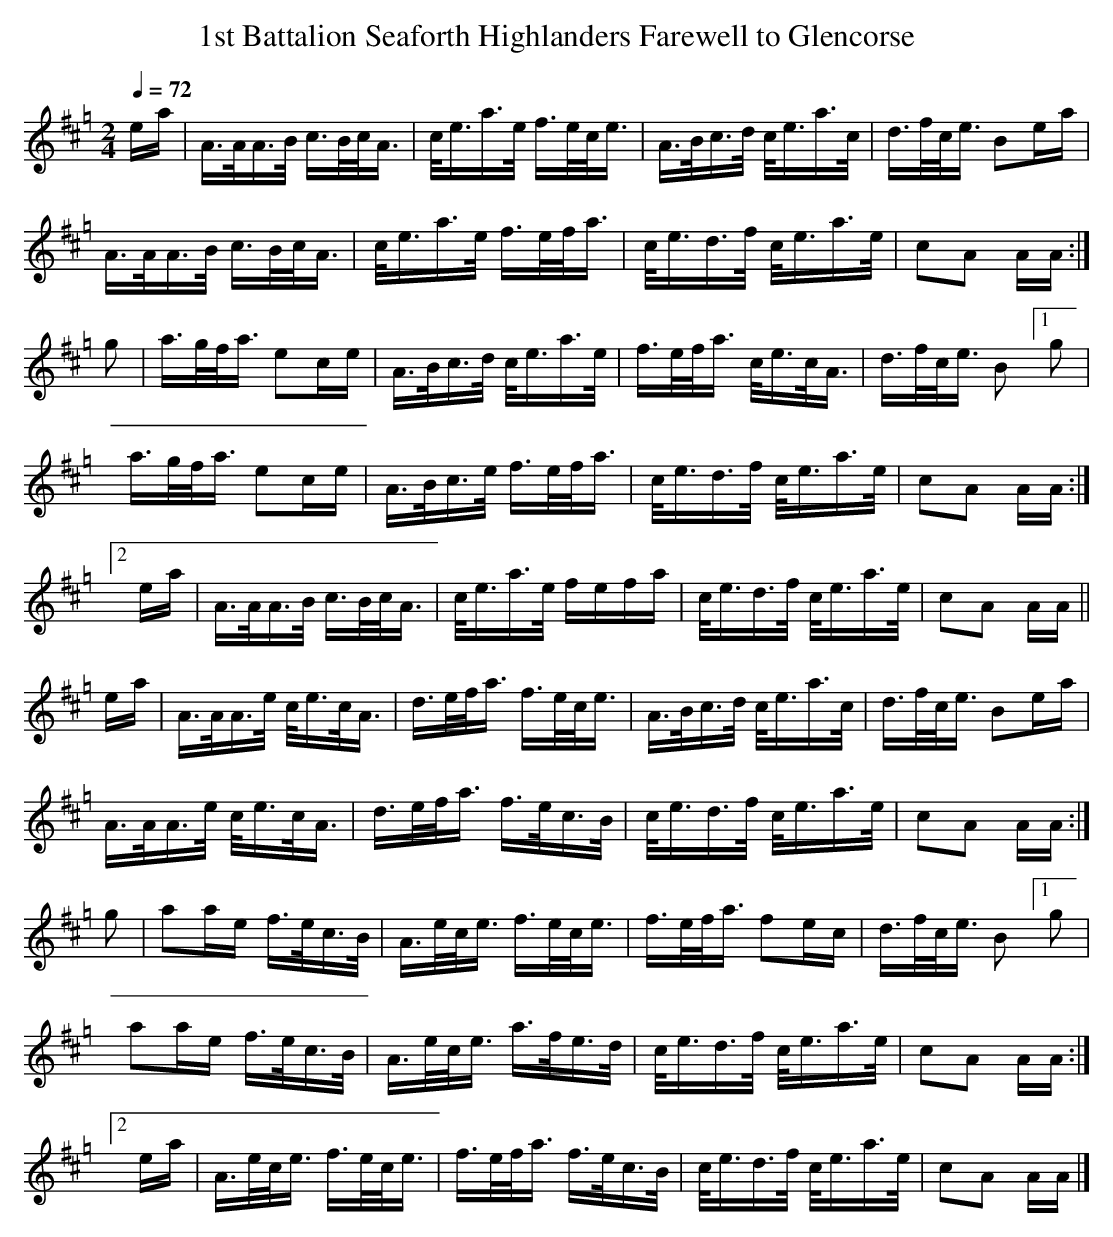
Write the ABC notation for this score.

X:1
T:1st Battalion Seaforth Highlanders Farewell to Glencorse
M:2/4
L:1/16
Q:1/4=72
K:Hp
   ea|A>AA>B c>Bc<A|c<ea>e f>ec<e|A>Bc>d c<ea>c|d>fc<e B2ea  |
      A>AA>B c>Bc<A|c<ea>e f>ef<a|c<ed>f c<ea>e|c2A2   AA   :|
   g2|a>gf<a e2ce  |A>Bc>d c<ea>e|f>ef<a c<ec<A|d>fc<e B2[1yg2|
      a>gf<a e2ce  |A>Bc>e f>ef<a|c<ed>f c<ea>e|c2A2   AA   :|
[2 yea|A>AA>B c>Bc<A|c<ea>e fefa  |c<ed>f c<ea>e|c2A2   AA   ||
   ea|A>AA>e c<ec<A|d>ef<a f>ec<e|A>Bc>d c<ea>c|d>fc<e B2ea  |
      A>AA>e c<ec<A|d>ef<a f>ec>B|c<ed>f c<ea>e|c2A2   AA   :|
   g2|a2ae   f>ec>B|A>ec<e f>ec<e|f>ef<a f2ec  |d>fc<e B2[1yg2|
      a2ae   f>ec>B|A>ec<e a>fe>d|c<ed>f c<ea>e|c2A2   AA   :|
[2 yea|A>ec<e f>ec<e|f>ef<a f>ec>B|c<ed>f c<ea>e|c2A2   AA   |]
